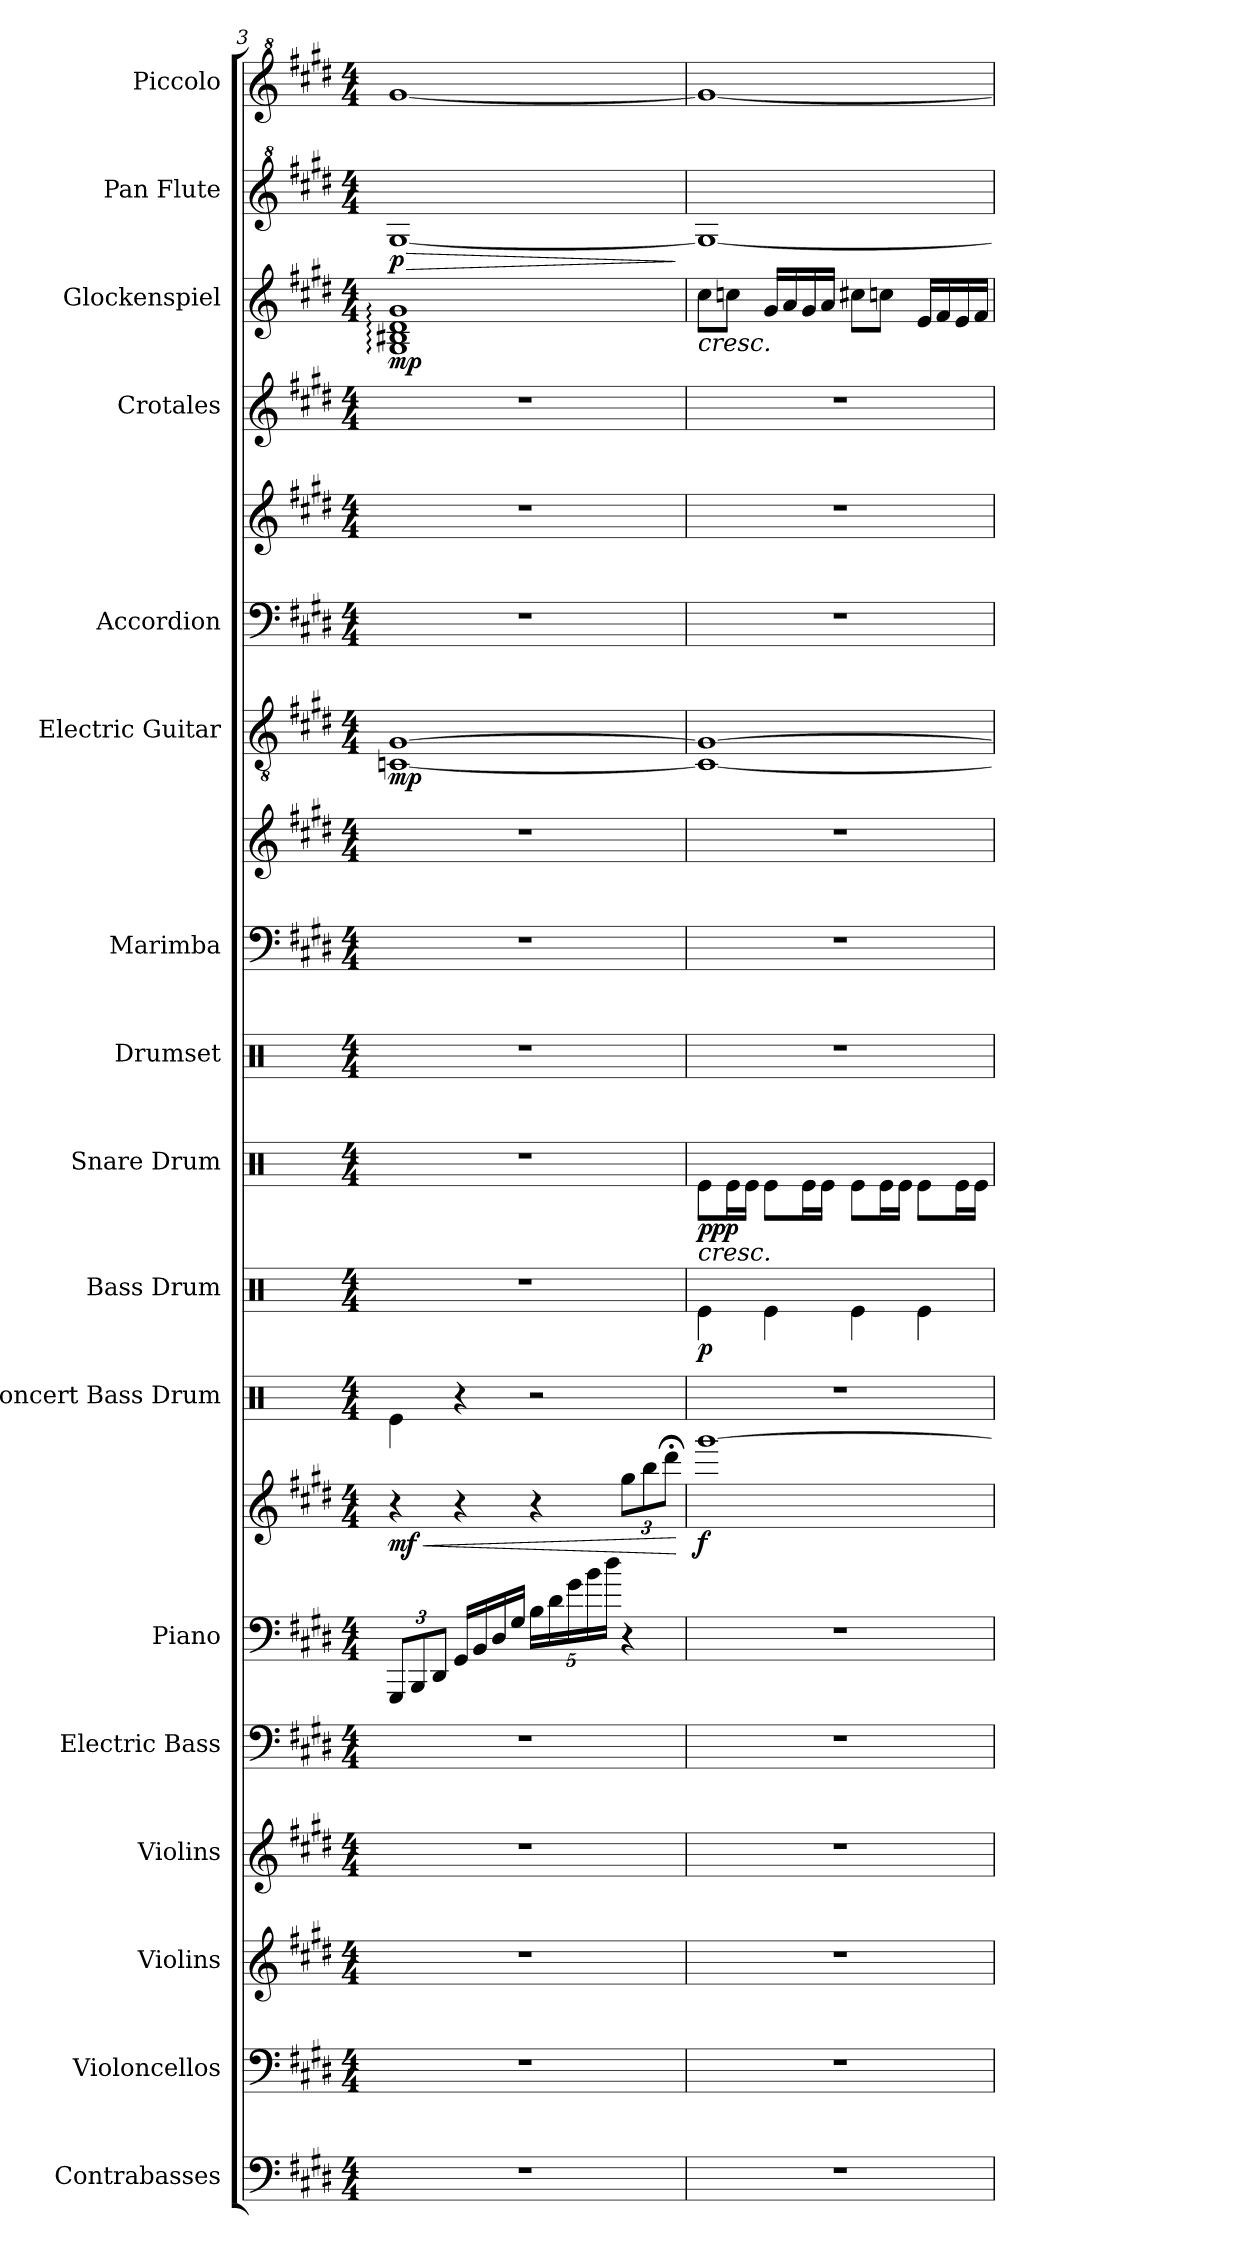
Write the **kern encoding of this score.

**kern	**kern	**kern	**kern	**kern	**kern	**kern	**dynam	**kern	**kern	**dynam	**kern	**dynam	**kern	**kern	**kern	**kern	**dynam	**kern	**kern	**kern	**kern	**dynam	**kern	**dynam	**kern
*part17	*part16	*part15	*part14	*part13	*part12	*part12	*part12	*part11	*part10	*part10	*part9	*part9	*part8	*part7	*part7	*part6	*part6	*part5	*part5	*part4	*part3	*part3	*part2	*part2	*part1
*staff20	*staff19	*staff18	*staff17	*staff16	*staff15	*staff14	*staff14/15	*staff13	*staff12	*staff12	*staff11	*staff11	*staff10	*staff9	*staff8	*staff7	*staff7	*staff6	*staff5	*staff4	*staff3	*staff3	*staff2	*staff2	*staff1
*I"Contrabasses	*I"Violoncellos	*I"Violins	*I"Violins	*I"Electric Bass	*I"Piano	*	*	*I"Concert Bass Drum	*I"Bass Drum	*	*I"Snare Drum	*	*I"Drumset	*I"Marimba	*	*I"Electric Guitar	*	*I"Accordion	*	*I"Crotales	*I"Glockenspiel	*	*I"Pan Flute	*	*I"Piccolo
*I'Cbs.	*I'Vcs.	*I'Vlns.	*I'Vlns.	*I'El. B.	*I'Pno.	*	*	*I'Con. BD	*I'B. Dr.	*	*I'Sn. Dr.	*	*I'Drs.	*I'Mrm.	*	*I'El. Guit.	*	*I'Acc.	*	*I'Cro.	*I'Glk.	*	*I'Pn. Fl.	*	*I'Picc.
*clefF4	*clefF4	*clefG2	*clefG2	*clefF4	*clefF4	*clefG2	*	*clefX	*clefX	*	*clefX	*	*clefX	*clefF4	*clefG2	*clefGv2	*	*clefF4	*clefG2	*clefG2	*clefG2	*	*clefG^2	*	*clefG^2
*ITrd7c12	*	*	*	*ITrd7c12	*	*	*	*	*	*	*	*	*	*	*	*	*	*	*	*ITrd-14c-24	*ITrd-14c-24	*	*	*	*ITrd-7c-12
*k[f#c#g#d#]	*k[f#c#g#d#]	*k[f#c#g#d#]	*k[f#c#g#d#]	*k[f#c#g#d#]	*k[f#c#g#d#]	*k[f#c#g#d#]	*	*k[]	*k[]	*	*k[]	*	*k[]	*k[f#c#g#d#]	*k[f#c#g#d#]	*k[f#c#g#d#]	*	*k[f#c#g#d#]	*k[f#c#g#d#]	*k[f#c#g#d#]	*k[f#c#g#d#]	*	*k[f#c#g#d#]	*	*k[f#c#g#d#]
*M4/4	*M4/4	*M4/4	*M4/4	*M4/4	*M4/4	*M4/4	*	*M4/4	*M4/4	*	*M4/4	*	*M4/4	*M4/4	*M4/4	*M4/4	*	*M4/4	*M4/4	*M4/4	*M4/4	*	*M4/4	*	*M4/4
*MM125	*MM125	*MM125	*MM125	*MM125	*MM125	*MM125	*	*MM125	*MM125	*	*MM125	*	*MM125	*MM125	*MM125	*MM125	*	*MM125	*MM125	*MM125	*MM125	*	*MM125	*	*MM125
*	*	*	*	*	*Xbrackettup	*	*	*	*	*	*	*	*	*	*	*	*	*	*	*	*	*	*	*	*
=3	=3	=3	=3	=3	=3	=3	=3	=3	=3	=3	=3	=3	=3	=3	=3	=3	=3	=3	=3	=3	=3	=3	=3	=3	=3
!	!	!	!	!	!	!	!LO:HP:b	!	!	!	!	!	!	!	!	!	!	!	!	!	!	!	!	!LO:HP:b	!
!	!	!	!	!	!	!	!LO:DY:n=1:b	!	!	!	!	!	!	!	!	!	!LO:DY:b	!	!	!	!	!LO:DY:b	!	!LO:DY:n=1:b	!
*	*	*	*	*	*	*	*	*	*	*	*	*	*	*	*	*	*	*	*	*	*	*	*	*	*^
1r	1r	1r	1r	1r	12GGG#/L	4r	< mf	4Re\	1r	.	1r	.	1r	1r	1r	[1Cn [1G#	mp	1r	1r	1r	1gg#: 1bb#X: 1ddd#: 1ggg#:	mp	[1g#	> p	[1ggg#	2.ryy
.	.	.	.	.	12BBB/	.	.	.	.	.	.	.	.	.	.	.	.	.	.	.	.	.	.	.	.	.
.	.	.	.	.	12DD#/J	.	.	.	.	.	.	.	.	.	.	.	.	.	.	.	.	.	.	.	.	.
.	.	.	.	.	16GG#/LL	4r	.	4r	.	.	.	.	.	.	.	.	.	.	.	.	.	.	.	.	.	.
.	.	.	.	.	16BB/	.	.	.	.	.	.	.	.	.	.	.	.	.	.	.	.	.	.	.	.	.
.	.	.	.	.	16D#/	.	.	.	.	.	.	.	.	.	.	.	.	.	.	.	.	.	.	.	.	.
.	.	.	.	.	16G#/JJ	.	.	.	.	.	.	.	.	.	.	.	.	.	.	.	.	.	.	.	.	.
.	.	.	.	.	20B\LL	4r	.	2r	.	.	.	.	.	.	.	.	.	.	.	.	.	.	.	.	.	.
.	.	.	.	.	20d#\	.	.	.	.	.	.	.	.	.	.	.	.	.	.	.	.	.	.	.	.	.
.	.	.	.	.	20g#\	.	.	.	.	.	.	.	.	.	.	.	.	.	.	.	.	.	.	.	.	.
.	.	.	.	.	20b\	.	.	.	.	.	.	.	.	.	.	.	.	.	.	.	.	.	.	.	.	.
.	.	.	.	.	20dd#\JJ	.	.	.	.	.	.	.	.	.	.	.	.	.	.	.	.	.	.	.	.	.
*	*	*	*	*	*	*Xbrackettup	*	*	*	*	*	*	*	*	*	*	*	*	*	*	*	*	*	*	*	*
*	*	*	*	*	*	*	*	*	*	*	*	*	*	*	*	*	*	*	*	*	*	*	*	*	*MM115	*
.	.	.	.	.	4r	12gg#\L	.	.	.	.	.	.	.	.	.	.	.	.	.	.	.	.	.	.	.	4ryy
.	.	.	.	.	.	12bb\	.	.	.	.	.	.	.	.	.	.	.	.	.	.	.	.	.	.	.	.
.	.	.	.	.	.	12ddd#;<\J	.	.	.	.	.	.	.	.	.	.	.	.	.	.	.	.	.	.	.	.
.	.	.	.	.	.	.	[	.	.	.	.	.	.	.	.	.	.	.	.	.	.	.	.	]	.	.
*	*	*	*	*	*	*	*	*	*	*	*	*	*	*	*	*	*	*	*	*	*	*	*	*	*v	*v
!!LO:PB:g=z
=4	=4	=4	=4	=4	=4	=4	=4	=4	=4	=4	=4	=4	=4	=4	=4	=4	=4	=4	=4	=4	=4	=4	=4	=4	=4
*	*	*	*	*	*	*	*	*	*	*	*	*	*	*	*	*	*	*	*	*	*	*	*	*	*MM150
*	*	*	*	*	*	*	*	*	*	*	*	*	*	*	*	*	*	*	*	*	*	*	*	*	*^
!	!	!	!	!	!	!	!	!	!	!	!	!	!	!	!	!	!	!	!	!	!LO:TX:b:i:t=cresc.	!	!	!	!	!
!	!	!	!	!	!	!	!	!	!	!	!LO:TX:b:i:t=cresc.	!	!	!	!	!	!	!	!	!	!	!	!	!	!	!
!	!	!	!	!	!	!	!LO:DY:b	!	!	!LO:DY:b	!	!LO:DY:b	!	!	!	!	!	!	!	!	!	!	!	!	!	!
*	*	*	*	*	*	*	*	*	*	*	*	*	*	*	*	*	*	*	*	*	*	*	*	*	*v	*v
1r	1r	1r	1r	1r	1r	[1ggg#	f	1r	4Re\	p	8Re\L	ppp	1r	1r	1r	1C_ 1G#_	.	1r	1r	1r	8cccc#\L	.	1g#_	.	1ggg#_
.	.	.	.	.	.	.	.	.	.	.	16Re\L	.	.	.	.	.	.	.	.	.	8ccccn\J	.	.	.	.
.	.	.	.	.	.	.	.	.	.	.	16Re\JJ	.	.	.	.	.	.	.	.	.	.	.	.	.	.
.	.	.	.	.	.	.	.	.	4Re\	.	8Re\L	.	.	.	.	.	.	.	.	.	16ggg#/LL	.	.	.	.
.	.	.	.	.	.	.	.	.	.	.	.	.	.	.	.	.	.	.	.	.	16aaa/	.	.	.	.
.	.	.	.	.	.	.	.	.	.	.	16Re\L	.	.	.	.	.	.	.	.	.	16ggg#/	.	.	.	.
.	.	.	.	.	.	.	.	.	.	.	16Re\JJ	.	.	.	.	.	.	.	.	.	16aaa/JJ	.	.	.	.
.	.	.	.	.	.	.	.	.	4Re\	.	8Re\L	.	.	.	.	.	.	.	.	.	8cccc#X\L	.	.	.	.
.	.	.	.	.	.	.	.	.	.	.	16Re\L	.	.	.	.	.	.	.	.	.	8ccccn\J	.	.	.	.
.	.	.	.	.	.	.	.	.	.	.	16Re\JJ	.	.	.	.	.	.	.	.	.	.	.	.	.	.
.	.	.	.	.	.	.	.	.	4Re\	.	8Re\L	.	.	.	.	.	.	.	.	.	16eee/LL	.	.	.	.
.	.	.	.	.	.	.	.	.	.	.	.	.	.	.	.	.	.	.	.	.	16fff#/	.	.	.	.
.	.	.	.	.	.	.	.	.	.	.	16Re\L	.	.	.	.	.	.	.	.	.	16eee/	.	.	.	.
.	.	.	.	.	.	.	.	.	.	.	16Re\JJ	.	.	.	.	.	.	.	.	.	16fff#/JJ	.	.	.	.
=	=	=	=	=	=	=	=	=	=	=	=	=	=	=	=	=	=	=	=	=	=	=	=	=	=
*-	*-	*-	*-	*-	*-	*-	*-	*-	*-	*-	*-	*-	*-	*-	*-	*-	*-	*-	*-	*-	*-	*-	*-	*-	*-
